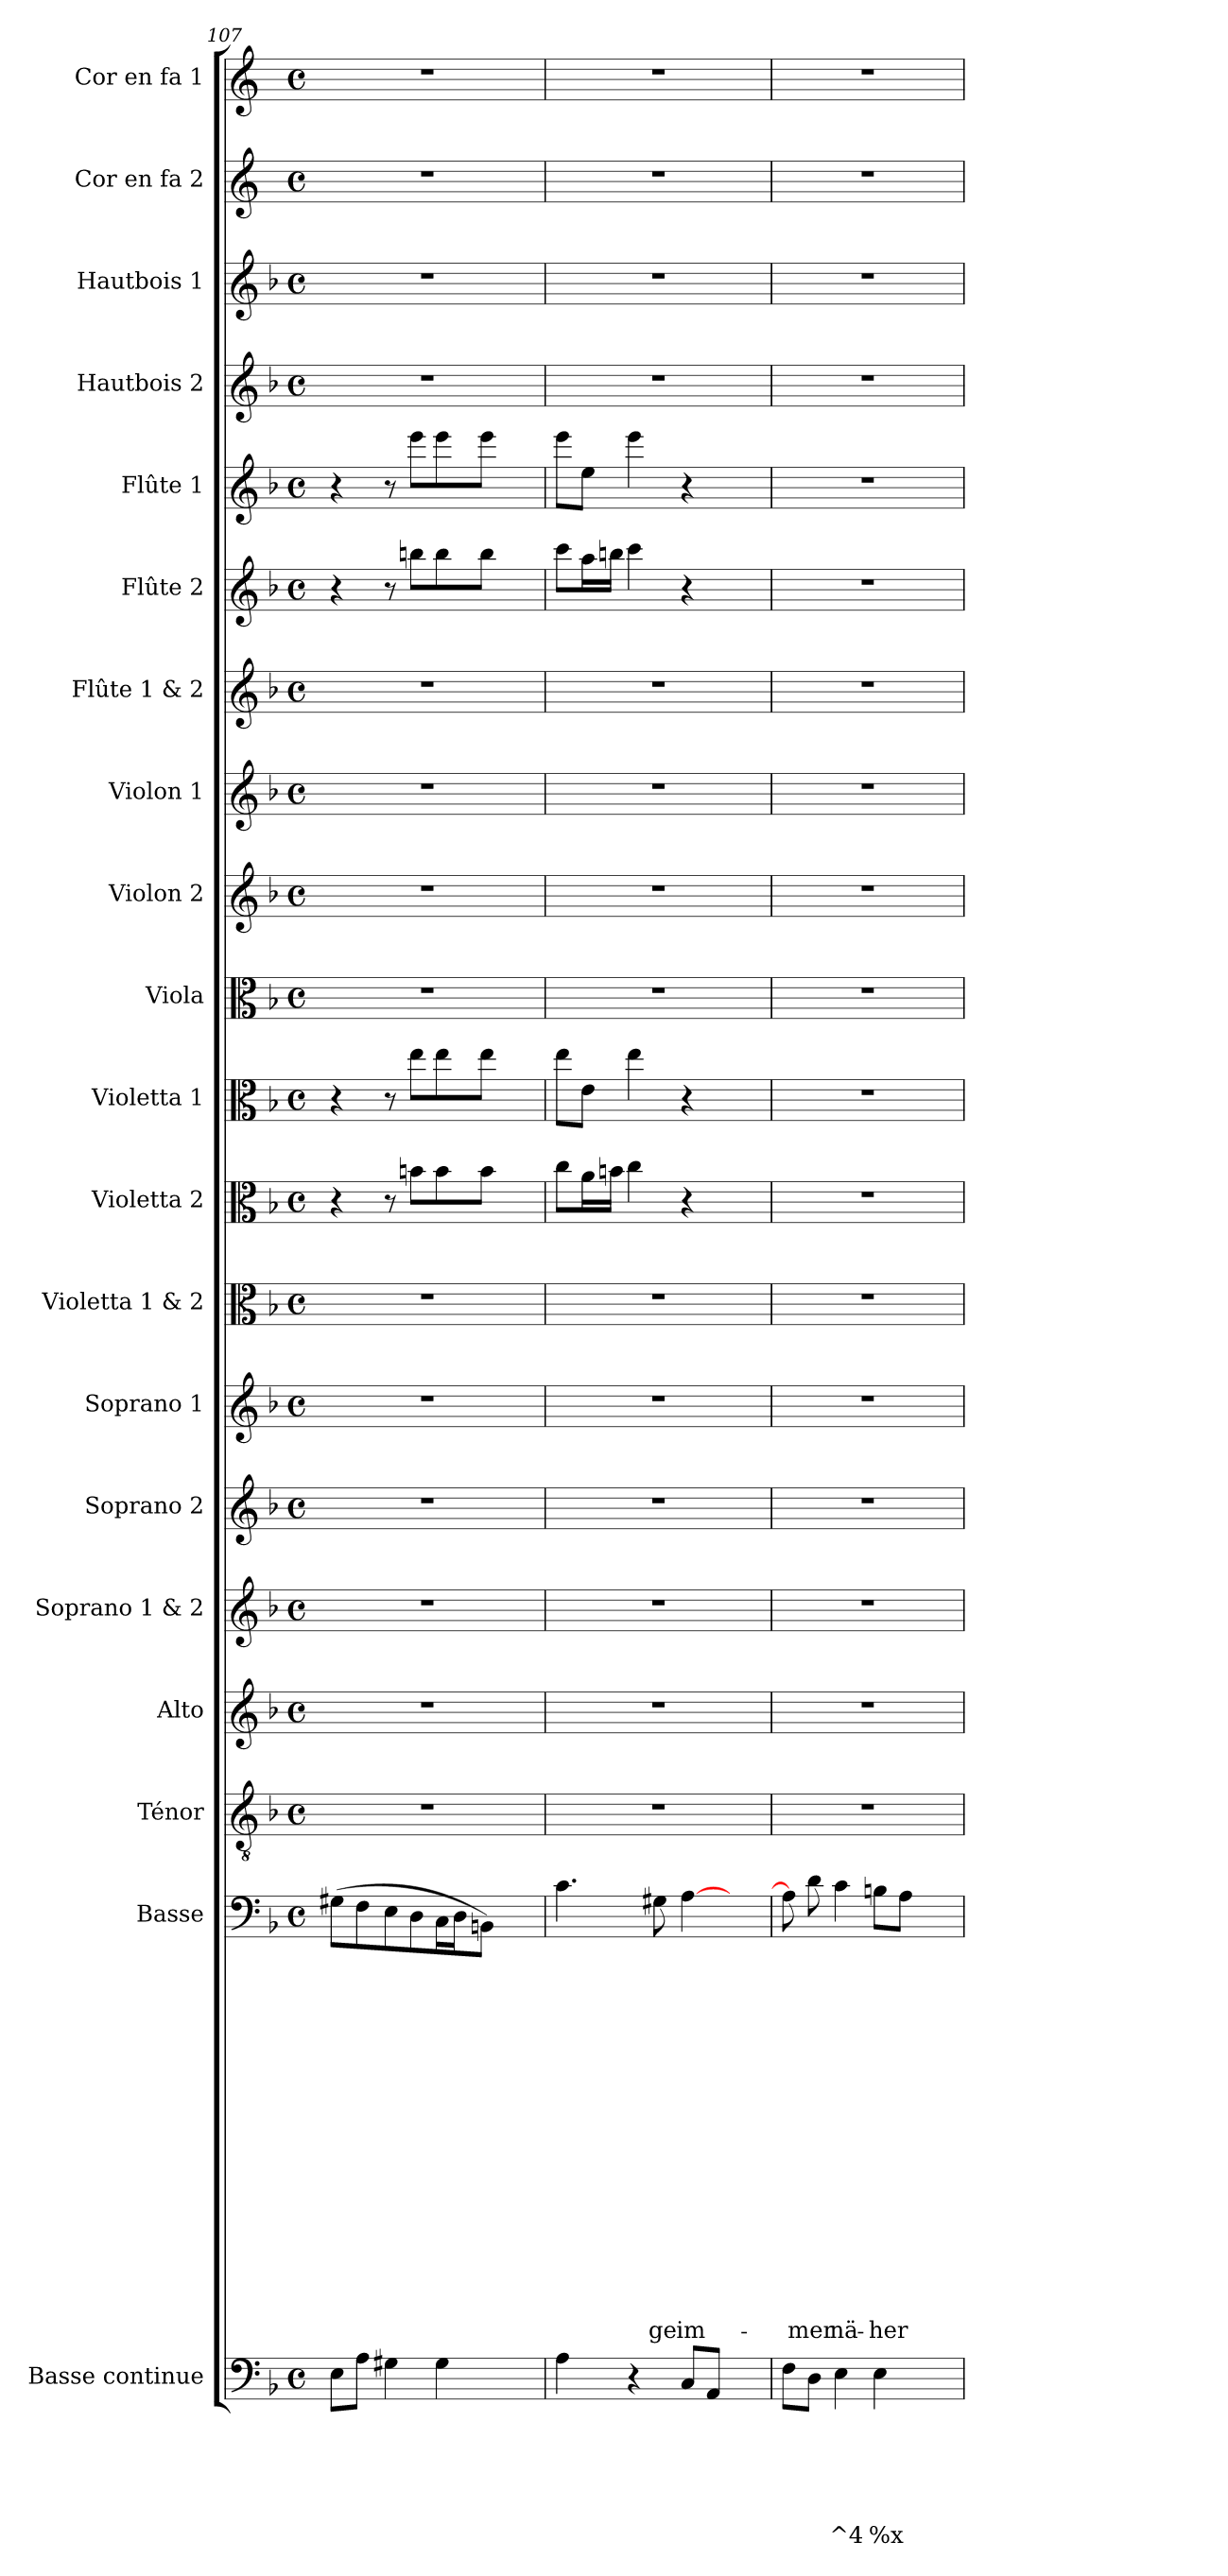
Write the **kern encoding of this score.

**kern	**text	**text	**text	**text	**text	**text	**kern	**text	**text	**text	**text	**text	**text	**text	**text	**text	**text	**text	**text	**text	**text	**text	**text	**text	**kern	**kern	**kern	**kern	**kern	**kern	**kern	**kern	**kern	**kern	**kern	**kern	**kern	**kern	**kern	**kern	**kern	**kern
*part20	*part20	*part20	*part20	*part20	*part20	*part20	*part19	*part19	*part19	*part19	*part19	*part19	*part19	*part19	*part19	*part19	*part19	*part19	*part19	*part19	*part19	*part19	*part19	*part19	*part18	*part17	*part16	*part15	*part14	*part13	*part12	*part11	*part10	*part9	*part8	*part7	*part6	*part5	*part4	*part3	*part2	*part1
*staff20	*staff20	*staff20	*staff20	*staff20	*staff20	*staff20	*staff19	*staff19	*staff19	*staff19	*staff19	*staff19	*staff19	*staff19	*staff19	*staff19	*staff19	*staff19	*staff19	*staff19	*staff19	*staff19	*staff19	*staff19	*staff18	*staff17	*staff16	*staff15	*staff14	*staff13	*staff12	*staff11	*staff10	*staff9	*staff8	*staff7	*staff6	*staff5	*staff4	*staff3	*staff2	*staff1
*I"Basse continue	*	*	*	*	*	*	*I"Basse	*	*	*	*	*	*	*	*	*	*	*	*	*	*	*	*	*	*I"Ténor	*I"Alto	*I"Soprano 1 & 2	*I"Soprano 2	*I"Soprano 1	*I"Violetta 1 & 2	*I"Violetta 2	*I"Violetta 1	*I"Viola	*I"Violon 2	*I"Violon 1	*I"Flûte 1 & 2	*I"Flûte 2	*I"Flûte 1	*I"Hautbois 2	*I"Hautbois 1	*I"Cor en fa 2	*I"Cor en fa 1
*I'BC	*	*	*	*	*	*	*I'Bas	*	*	*	*	*	*	*	*	*	*	*	*	*	*	*	*	*	*I'T	*I'A	*	*I'S 2	*I'S 1	*	*I'Vta 2	*I'Vta 1	*I'Vla	*I'Vln 2	*I'Vln 1	*	*I'Fl 2	*I'Fl 1	*I'Hb 2	*I'Hb 1	*I'Cor 2	*I'Cor 1
*clefF4	*	*	*	*	*	*	*clefF4	*	*	*	*	*	*	*	*	*	*	*	*	*	*	*	*	*	*clefGv2	*clefG2	*clefG2	*clefG2	*clefG2	*clefC3	*clefC3	*clefC3	*clefC3	*clefG2	*clefG2	*clefG2	*clefG2	*clefG2	*clefG2	*clefG2	*clefG2	*clefG2
*ITrd7c12	*	*	*	*	*	*	*	*	*	*	*	*	*	*	*	*	*	*	*	*	*	*	*	*	*	*	*	*	*	*	*	*	*	*	*	*	*	*	*	*	*ITrd4c7	*ITrd4c7
*k[b-]	*	*	*	*	*	*	*k[b-]	*	*	*	*	*	*	*	*	*	*	*	*	*	*	*	*	*	*k[b-]	*k[b-]	*k[b-]	*k[b-]	*k[b-]	*k[b-]	*k[b-]	*k[b-]	*k[b-]	*k[b-]	*k[b-]	*k[b-]	*k[b-]	*k[b-]	*k[b-]	*k[b-]	*k[b-]	*k[b-]
*F:	*	*	*	*	*	*	*F:	*	*	*	*	*	*	*	*	*	*	*	*	*	*	*	*	*	*F:	*F:	*F:	*F:	*F:	*F:	*F:	*F:	*F:	*F:	*F:	*F:	*F:	*F:	*F:	*F:	*F:	*F:
*M4/4	*	*	*	*	*	*	*M4/4	*	*	*	*	*	*	*	*	*	*	*	*	*	*	*	*	*	*M4/4	*M4/4	*M4/4	*M4/4	*M4/4	*M4/4	*M4/4	*M4/4	*M4/4	*M4/4	*M4/4	*M4/4	*M4/4	*M4/4	*M4/4	*M4/4	*M4/4	*M4/4
*met(c)	*	*	*	*	*	*	*met(c)	*	*	*	*	*	*	*	*	*	*	*	*	*	*	*	*	*	*met(c)	*met(c)	*met(c)	*met(c)	*met(c)	*met(c)	*met(c)	*met(c)	*met(c)	*met(c)	*met(c)	*met(c)	*met(c)	*met(c)	*met(c)	*met(c)	*met(c)	*met(c)
=107	=107	=107	=107	=107	=107	=107	=107	=107	=107	=107	=107	=107	=107	=107	=107	=107	=107	=107	=107	=107	=107	=107	=107	=107	=107	=107	=107	=107	=107	=107	=107	=107	=107	=107	=107	=107	=107	=107	=107	=107	=107	=107
8EE\L	.	.	.	.	.	.	(>8G#X\L	.	.	.	.	.	.	.	.	.	.	.	.	.	.	.	.	.	1r	1r	1r	1r	1r	1r	4r	4r	1r	1r	1r	1r	4r	4r	1r	1r	1r	1r
8AA\J	.	.	.	.	.	.	8F\	.	.	.	.	.	.	.	.	.	.	.	.	.	.	.	.	.	.	.	.	.	.	.	.	.	.	.	.	.	.	.	.	.	.	.
4GG#X\	.	.	.	.	.	.	8E\	.	.	.	.	.	.	.	.	.	.	.	.	.	.	.	.	.	.	.	.	.	.	.	8r	8r	.	.	.	.	8r	8r	.	.	.	.
.	.	.	.	.	.	.	8D\	.	.	.	.	.	.	.	.	.	.	.	.	.	.	.	.	.	.	.	.	.	.	.	8bn\L	8ee\L	.	.	.	.	8bbn!\L	8eee\L	.	.	.	.
4GG#\	.	.	.	.	.	.	16C\L	.	.	.	.	.	.	.	.	.	.	.	.	.	.	.	.	.	.	.	.	.	.	.	8b\	8ee\	.	.	.	.	8bb!\	8eee\	.	.	.	.
.	.	.	.	.	.	.	16D\J	.	.	.	.	.	.	.	.	.	.	.	.	.	.	.	.	.	.	.	.	.	.	.	.	.	.	.	.	.	.	.	.	.	.	.
.	.	.	.	.	.	.	8BBn\J)	.	.	.	.	.	.	.	.	.	.	.	.	.	.	.	.	.	.	.	.	.	.	.	8b\J	8ee\J	.	.	.	.	8bb!\J	8eee\J	.	.	.	.
4ryy	.	.	.	.	.	.	4ryy	.	.	.	.	.	.	.	.	.	.	.	.	.	.	.	.	.	.	.	.	.	.	.	4ryy	4ryy	.	.	.	.	4ryy	4ryy	.	.	.	.
!!LO:PB:g=z
=108	=108	=108	=108	=108	=108	=108	=108	=108	=108	=108	=108	=108	=108	=108	=108	=108	=108	=108	=108	=108	=108	=108	=108	=108	=108	=108	=108	=108	=108	=108	=108	=108	=108	=108	=108	=108	=108	=108	=108	=108	=108	=108
4AA\	.	.	.	.	.	.	4.c\	.	.	.	.	.	.	.	.	.	.	.	.	.	.	.	.	.	1r	1r	1r	1r	1r	1r	8cc\L	8ee\L	1r	1r	1r	1r	8ccc!\L	8eee\L	1r	1r	1r	1r
.	.	.	.	.	.	.	.	.	.	.	.	.	.	.	.	.	.	.	.	.	.	.	.	.	.	.	.	.	.	.	16a\L	8e\J	.	.	.	.	16aa!\L	8ee\J	.	.	.	.
.	.	.	.	.	.	.	.	.	.	.	.	.	.	.	.	.	.	.	.	.	.	.	.	.	.	.	.	.	.	.	16bn\JJ	.	.	.	.	.	16bbn!\JJ	.	.	.	.	.
4r	.	.	.	.	.	.	.	.	.	.	.	.	.	.	.	.	.	.	.	.	.	.	.	.	.	.	.	.	.	.	4cc\	4ee\	.	.	.	.	4ccc!\	4eee\	.	.	.	.
!	!	!	!	!	!	!	!	!	!	!	!	!	!	!	!	!	!	!	!	!	!	!	!	!LO:LY:b	!	!	!	!	!	!	!	!	!	!	!	!	!	!	!	!	!	!
.	.	.	.	.	.	.	8G#X\	.	.	.	.	.	.	.	.	.	.	.	.	.	.	.	.	-ge	.	.	.	.	.	.	.	.	.	.	.	.	.	.	.	.	.	.
!	!	!	!	!	!	!	!	!	!	!	!	!	!	!	!	!	!	!	!	!	!	!	!	!LO:LY:b	!	!	!	!	!	!	!	!	!	!	!	!	!	!	!	!	!	!
8CC/L	.	.	.	.	.	.	[4A\	.	.	.	.	.	.	.	.	.	.	.	.	.	.	.	.	im-	.	.	.	.	.	.	4r	4r	.	.	.	.	4r	4r	.	.	.	.
8AAA/J	.	.	.	.	.	.	.	.	.	.	.	.	.	.	.	.	.	.	.	.	.	.	.	.	.	.	.	.	.	.	.	.	.	.	.	.	.	.	.	.	.	.
4ryy	.	.	.	.	.	.	4ryy	.	.	.	.	.	.	.	.	.	.	.	.	.	.	.	.	.	.	.	.	.	.	.	4ryy	4ryy	.	.	.	.	4ryy	4ryy	.	.	.	.
=109	=109	=109	=109	=109	=109	=109	=109	=109	=109	=109	=109	=109	=109	=109	=109	=109	=109	=109	=109	=109	=109	=109	=109	=109	=109	=109	=109	=109	=109	=109	=109	=109	=109	=109	=109	=109	=109	=109	=109	=109	=109	=109
8FF\L	.	.	.	.	.	.	8A\]	.	.	.	.	.	.	.	.	.	.	.	.	.	.	.	.	.	1r	1r	1r	1r	1r	1r	1r	1r	1r	1r	1r	1r	1r	1r	1r	1r	1r	1r
!	!	!	!	!	!	!	!	!	!	!	!	!	!	!	!	!	!	!	!	!	!	!	!	!LO:LY:b	!	!	!	!	!	!	!	!	!	!	!	!	!	!	!	!	!	!
8DD\J	.	.	.	.	.	.	8d\	.	.	.	.	.	.	.	.	.	.	.	.	.	.	.	.	-mer	.	.	.	.	.	.	.	.	.	.	.	.	.	.	.	.	.	.
!	!	!	!	!	!	!LO:LY:b	!	!	!	!	!	!	!	!	!	!	!	!	!	!	!	!	!	!	!	!	!	!	!	!	!	!	!	!	!	!	!	!	!	!	!	!
!	!	!	!	!	!	!	!	!	!	!	!	!	!	!	!	!	!	!	!	!	!	!	!	!LO:LY:b	!	!	!	!	!	!	!	!	!	!	!	!	!	!	!	!	!	!
4EE\	.	.	.	.	.	^4	4c\	.	.	.	.	.	.	.	.	.	.	.	.	.	.	.	.	nä-	.	.	.	.	.	.	.	.	.	.	.	.	.	.	.	.	.	.
!	!	!	!	!	!	!LO:LY:b	!	!	!	!	!	!	!	!	!	!	!	!	!	!	!	!	!	!	!	!	!	!	!	!	!	!	!	!	!	!	!	!	!	!	!	!
!	!	!	!	!	!	!	!	!	!	!	!	!	!	!	!	!	!	!	!	!	!	!	!	!LO:LY:b	!	!	!	!	!	!	!	!	!	!	!	!	!	!	!	!	!	!
4EE\	.	.	.	.	.	%x	8Bn\L	.	.	.	.	.	.	.	.	.	.	.	.	.	.	.	.	-her	.	.	.	.	.	.	.	.	.	.	.	.	.	.	.	.	.	.
.	.	.	.	.	.	.	8A\J	.	.	.	.	.	.	.	.	.	.	.	.	.	.	.	.	.	.	.	.	.	.	.	.	.	.	.	.	.	.	.	.	.	.	.
4ryy	.	.	.	.	.	.	4ryy	.	.	.	.	.	.	.	.	.	.	.	.	.	.	.	.	.	.	.	.	.	.	.	.	.	.	.	.	.	.	.	.	.	.	.
=	=	=	=	=	=	=	=	=	=	=	=	=	=	=	=	=	=	=	=	=	=	=	=	=	=	=	=	=	=	=	=	=	=	=	=	=	=	=	=	=	=	=
*-	*-	*-	*-	*-	*-	*-	*-	*-	*-	*-	*-	*-	*-	*-	*-	*-	*-	*-	*-	*-	*-	*-	*-	*-	*-	*-	*-	*-	*-	*-	*-	*-	*-	*-	*-	*-	*-	*-	*-	*-	*-	*-
